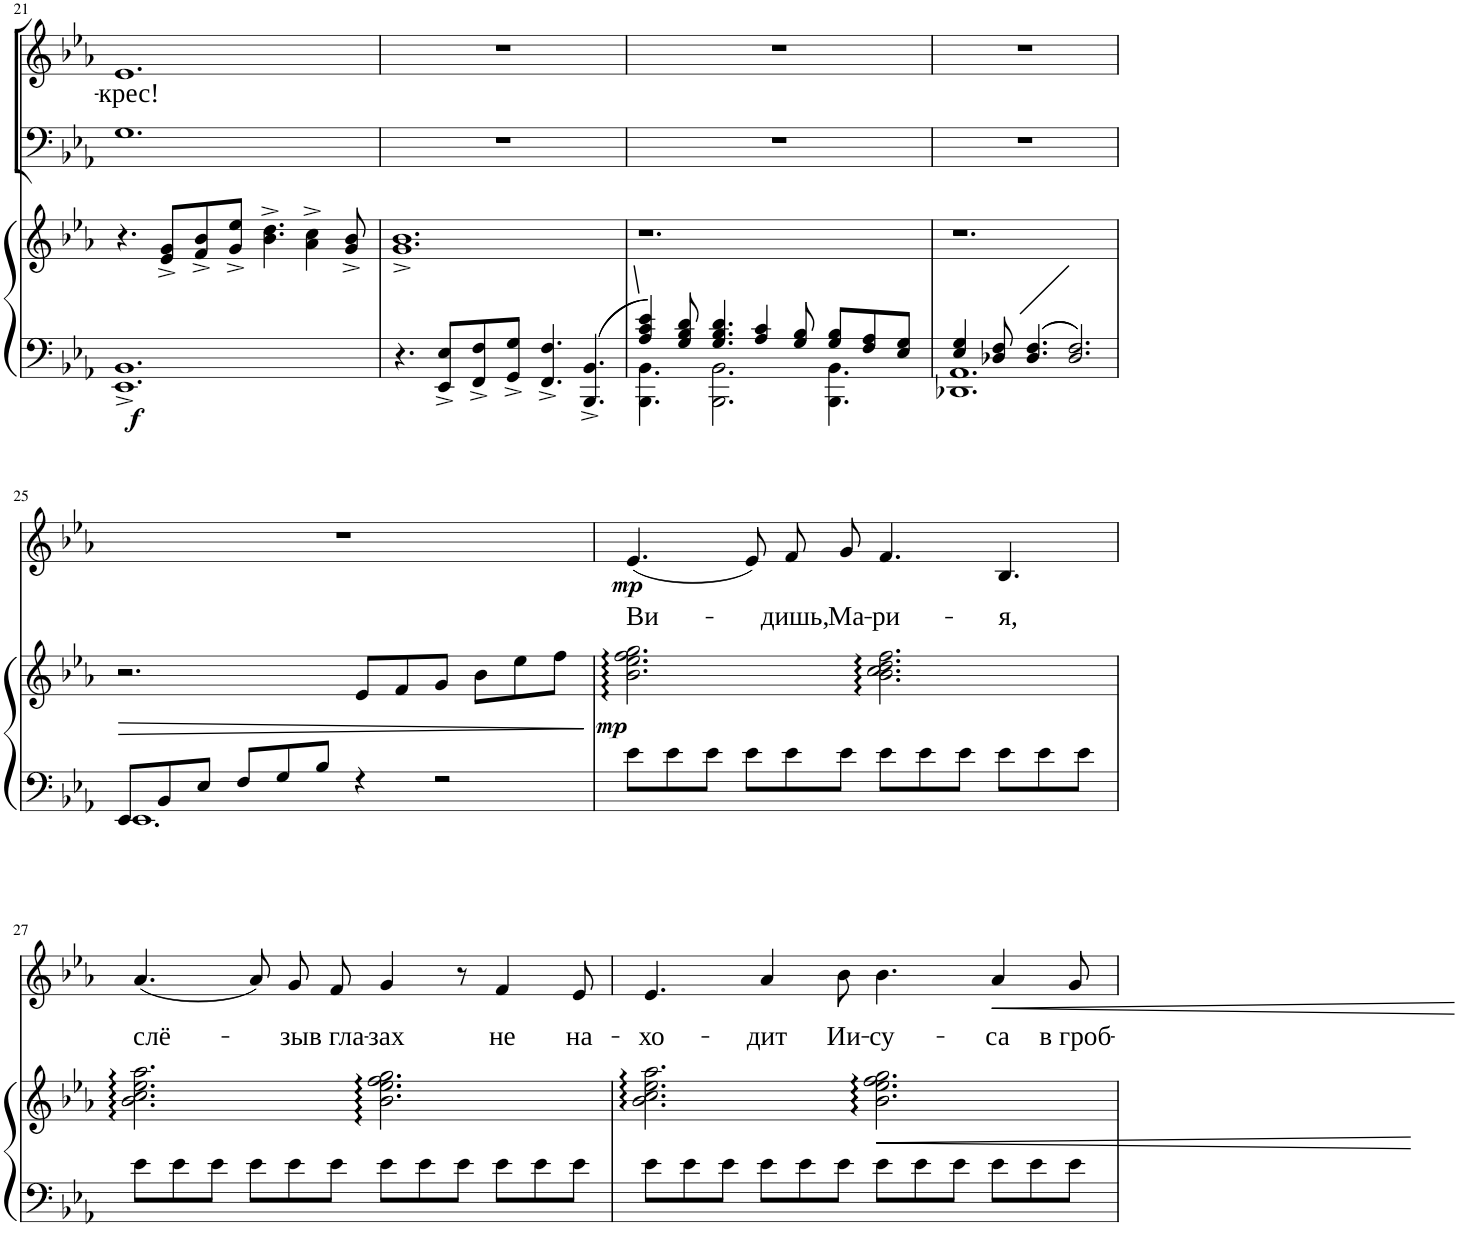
**kern	**kern	**dynam	**kern	**kern	**text	**text	**dynam
*part3	*part3	*part3	*part2	*part1	*part1	*part1	*part1
*staff4	*staff3	*staff3/4	*staff2	*staff1	*staff1	*staff1	*staff1
*I"Piano	*	*	*I"Bass	*I"Soprano	*	*	*
*I'Pno	*	*	*	*	*	*	*
!!LO:PB:g=z
*clefF4	*clefG2	*	*clefF4	*clefG2	*	*	*
*k[b-e-a-]	*k[b-e-a-]	*	*k[b-e-a-]	*k[b-e-a-]	*	*	*
*M12/8	*M12/8	*	*M12/8	*M12/8	*	*	*
=21	=21	=21	=21	=21	=21	=21	=21
!	!	!LO:DY:b=2	!	!	!	!LO:LY:b	!
1.EE-^ 1.BB-^	4.r	f	1.G	1.e-	.	-крес!	.
.	8e-/^ 8g/^L	.	.	.	.	.	.
.	8f/^ 8b-/^	.	.	.	.	.	.
.	8g/^ 8ee-/^J	.	.	.	.	.	.
.	4.b-\^ 4.dd\^	.	.	.	.	.	.
.	4a-\^ 4cc\^	.	.	.	.	.	.
.	8g/^ 8b-/^	.	.	.	.	.	.
=22	=22	=22	=22	=22	=22	=22	=22
4.r	1.g^ 1.b-^	.	1.r	1.r	.	.	.
8EE-/^ 8E-/^L	.	.	.	.	.	.	.
8FF/^ 8F/^	.	.	.	.	.	.	.
8GG/^ 8G/^J	.	.	.	.	.	.	.
4.FF/^ 4.F/^	.	.	.	.	.	.	.
4.BBB-/^ 4.BB-/^	.	.	.	.	.	.	.
=23	=23	=23	=23	=23	=23	=23	=23
*^	*	*	*	*	*	*	*
4A-/ 4c/ 4e-/	4.BBB-\ 4.BB-\	1.r	.	1.r	1.r	.	.	.
8G/ 8B-/ 8d/	.	.	.	.	.	.	.	.
4.G/ 4.B-/ 4.d/	2.BBB-\ 2.BB-\	.	.	.	.	.	.	.
4A-/ 4c/	.	.	.	.	.	.	.	.
8G/ 8B-/	.	.	.	.	.	.	.	.
8G/ 8B-/L	4.BBB-\ 4.BB-\	.	.	.	.	.	.	.
8F/ 8A-/	.	.	.	.	.	.	.	.
8E-/ 8G/J	.	.	.	.	.	.	.	.
=24	=24	=24	=24	=24	=24	=24	=24	=24
4E-/ 4G/	1.DD-X 1.AA-	1.r	.	1.r	1.r	.	.	.
8D-X/ 8F/	.	.	.	.	.	.	.	.
4.D-/ 4.F/	.	.	.	.	.	.	.	.
2.D-/ 2.F/	.	.	.	.	.	.	.	.
!!LO:LB:g=z
=25	=25	=25	=25	=25	=25	=25	=25	=25
!	!	!	!LO:HP:b	!	!	!	!	!
8EE-/L	1.EE-	2.r	>	1.r	1.r	.	.	.
8BB-/	.	.	.	.	.	.	.	.
8E-/J	.	.	.	.	.	.	.	.
8F/L	.	.	.	.	.	.	.	.
8G/	.	.	.	.	.	.	.	.
8B-/J	.	.	.	.	.	.	.	.
4r	.	8e-/L	.	.	.	.	.	.
.	.	8f/	.	.	.	.	.	.
2r	.	8g/J	.	.	.	.	.	.
.	.	8b-\L	.	.	.	.	.	.
.	.	8ee-\	.	.	.	.	.	.
.	.	8ff\J	.	.	.	.	.	.
*v	*v	*	*	*	*	*	*	*
.	.	]	.	.	.	.	.
=26	=26	=26	=26	=26	=26	=26	=26
!	!	!LO:DY:b	!	!	!	!LO:LY:b	!LO:DY:b
8e-\L	2.b-\ 2.ee-\ 2.ff\ 2.gg\	mp	1.r	(4.e-/	.	Ви-	mp
8e-\	.	.	.	.	.	.	.
8e-\J	.	.	.	.	.	.	.
8e-\L	.	.	.	8e-/L)	.	.	.
!	!	!	!	!	!	!LO:LY:b	!
8e-\	.	.	.	8f/	.	-дишь,	.
!	!	!	!	!	!	!LO:LY:b	!
8e-\J	.	.	.	8g/J	.	Ма-	.
!	!	!	!	!	!	!LO:LY:b	!
8e-\L	2.b-\ 2.cc\ 2.dd\ 2.ff\	.	.	4.f/	.	-ри-	.
8e-\	.	.	.	.	.	.	.
8e-\J	.	.	.	.	.	.	.
!	!	!	!	!	!	!LO:LY:b	!
8e-\L	.	.	.	4.B-/	.	-я,	.
8e-\	.	.	.	.	.	.	.
8e-\J	.	.	.	.	.	.	.
!!LO:LB:g=z
=27	=27	=27	=27	=27	=27	=27	=27
!	!	!	!	!	!	!LO:LY:b	!
8e-\L	2.b-\ 2.cc\ 2.ee-\ 2.aa-\	.	1.r	(4.a-/	.	слё-	.
8e-\	.	.	.	.	.	.	.
8e-\J	.	.	.	.	.	.	.
8e-\L	.	.	.	8a-/L)	.	.	.
!	!	!	!	!	!	!LO:LY:b	!
8e-\	.	.	.	8g/	.	-зы	.
!	!	!	!	!	!	!LO:LY:b	!
8e-\J	.	.	.	8f/J	.	в гла-	.
!	!	!	!	!	!	!LO:LY:b	!
8e-\L	2.b-\ 2.ee-\ 2.ff\ 2.gg\	.	.	4g/	.	-зах	.
8e-\	.	.	.	.	.	.	.
8e-\J	.	.	.	8r	.	.	.
!	!	!	!	!	!	!LO:LY:b	!
8e-\L	.	.	.	4f/	.	не	.
8e-\	.	.	.	.	.	.	.
!	!	!	!	!	!	!LO:LY:b	!
8e-\J	.	.	.	8e-/	.	на-	.
=28	=28	=28	=28	=28	=28	=28	=28
!	!	!	!	!	!	!LO:LY:b	!
8e-\L	2.b-\ 2.cc\ 2.ee-\ 2.aa-\	.	1.r	4.e-/	.	-хо-	.
8e-\	.	.	.	.	.	.	.
8e-\J	.	.	.	.	.	.	.
!	!	!	!	!	!	!LO:LY:b	!
8e-\L	.	.	.	4a-/	.	-дит	.
8e-\	.	.	.	.	.	.	.
!	!	!	!	!	!	!LO:LY:b	!
8e-\J	.	.	.	8b-\	.	Ии-	.
!	!	!LO:HP:b	!	!	!	!LO:LY:b	!
8e-\L	2.b-\ 2.ee-\ 2.ff\ 2.gg\	<	.	4.b-\	.	-су-	.
8e-\	.	.	.	.	.	.	.
8e-\J	.	.	.	.	.	.	.
!	!	!	!	!	!	!LO:LY:b	!LO:HP:b
8e-\L	.	.	.	4a-/	.	-са	<
8e-\	.	.	.	.	.	.	.
!	!	!	!	!	!	!LO:LY:b	!
8e-\J	.	.	.	8g/	.	в гроб-	.
.	.	[	.	.	.	.	[
=	=	=	=	=	=	=	=
*-	*-	*-	*-	*-	*-	*-	*-
